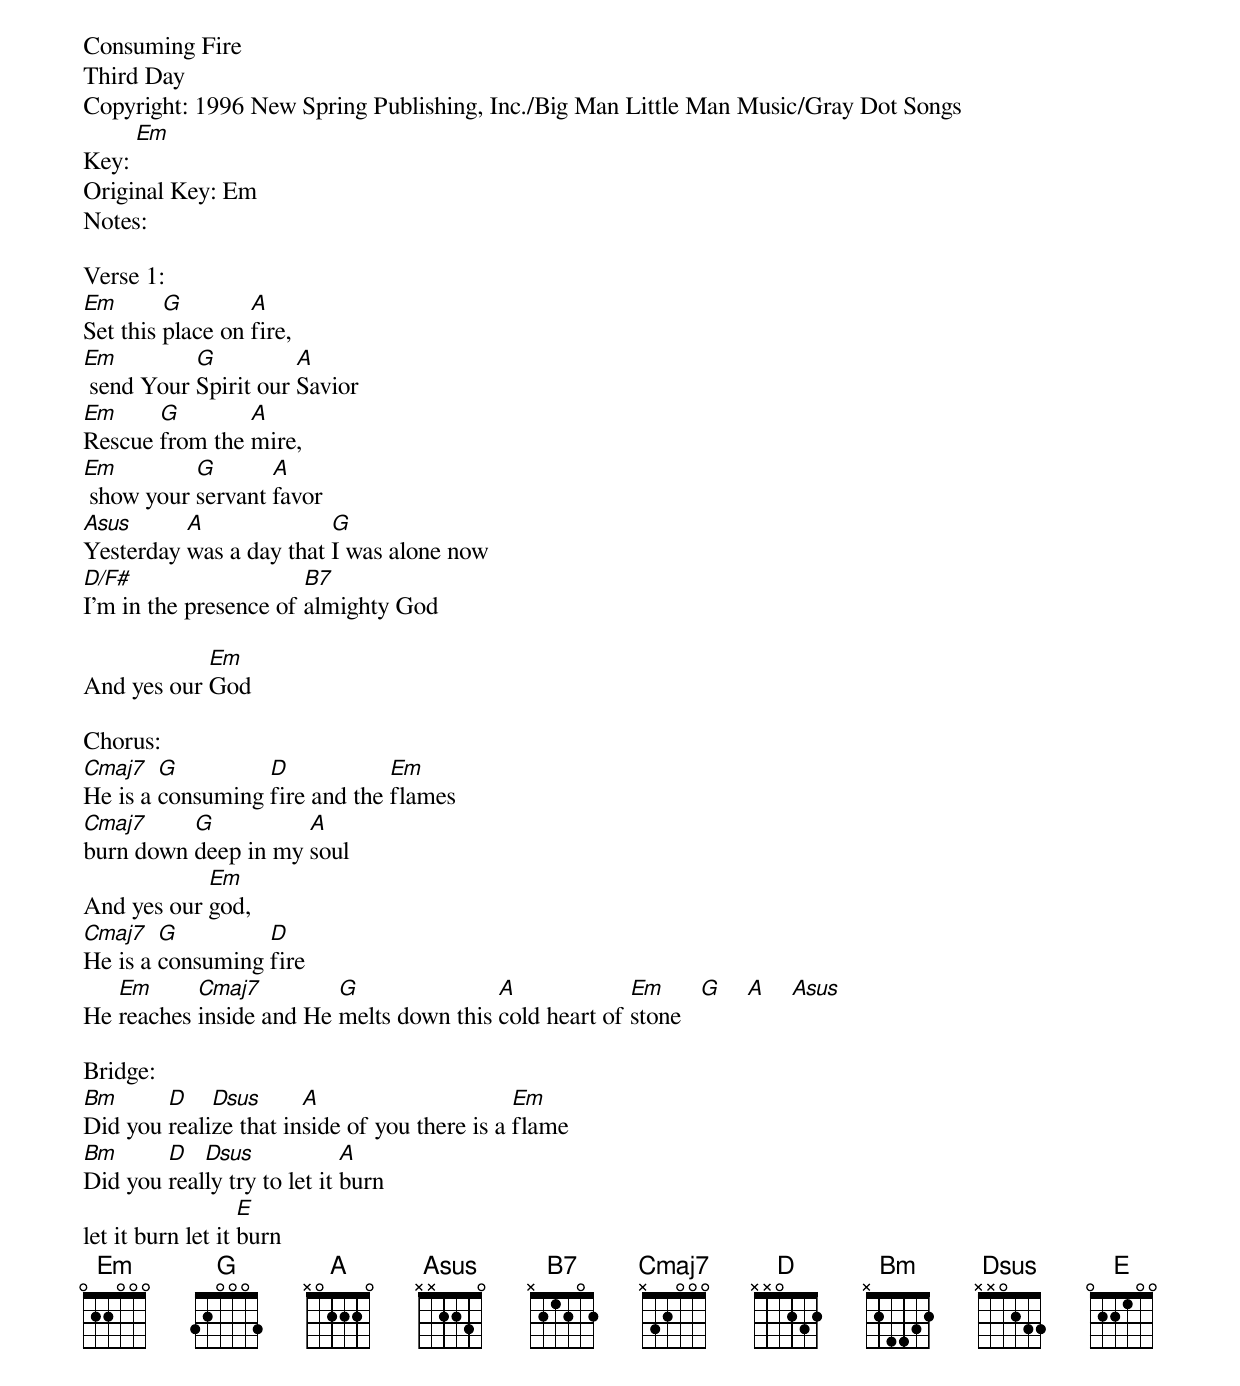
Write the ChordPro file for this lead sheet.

Consuming Fire
Third Day
Copyright: 1996 New Spring Publishing, Inc./Big Man Little Man Music/Gray Dot Songs
Key: [Em]
Original Key: Em
Notes:

Verse 1:
[Em]Set this [G]place on [A]fire,
[Em] send Your [G]Spirit our [A]Savior
[Em]Rescue [G]from the [A]mire,
[Em] show your [G]servant [A]favor
[Asus]Yesterday [A]was a day that [G]I was alone now
[D/F#]I'm in the presence of [B7]almighty God

And yes our [Em]God

Chorus:
[Cmaj7]He is a [G]consuming [D]fire and the [Em]flames
[Cmaj7]burn down [G]deep in my [A]soul
And yes our [Em]god,
[Cmaj7]He is a [G]consuming [D]fire
He [Em]reaches [Cmaj7]inside and He [G]melts down this [A]cold heart of [Em]stone   [G]    [A]    [Asus]

Bridge:
[Bm]Did you [D]reali[Dsus]ze that in[A]side of you there is a [Em]flame
[Bm]Did you [D]real[Dsus]ly try to let it [A]burn
let it burn	let it [E]burn
